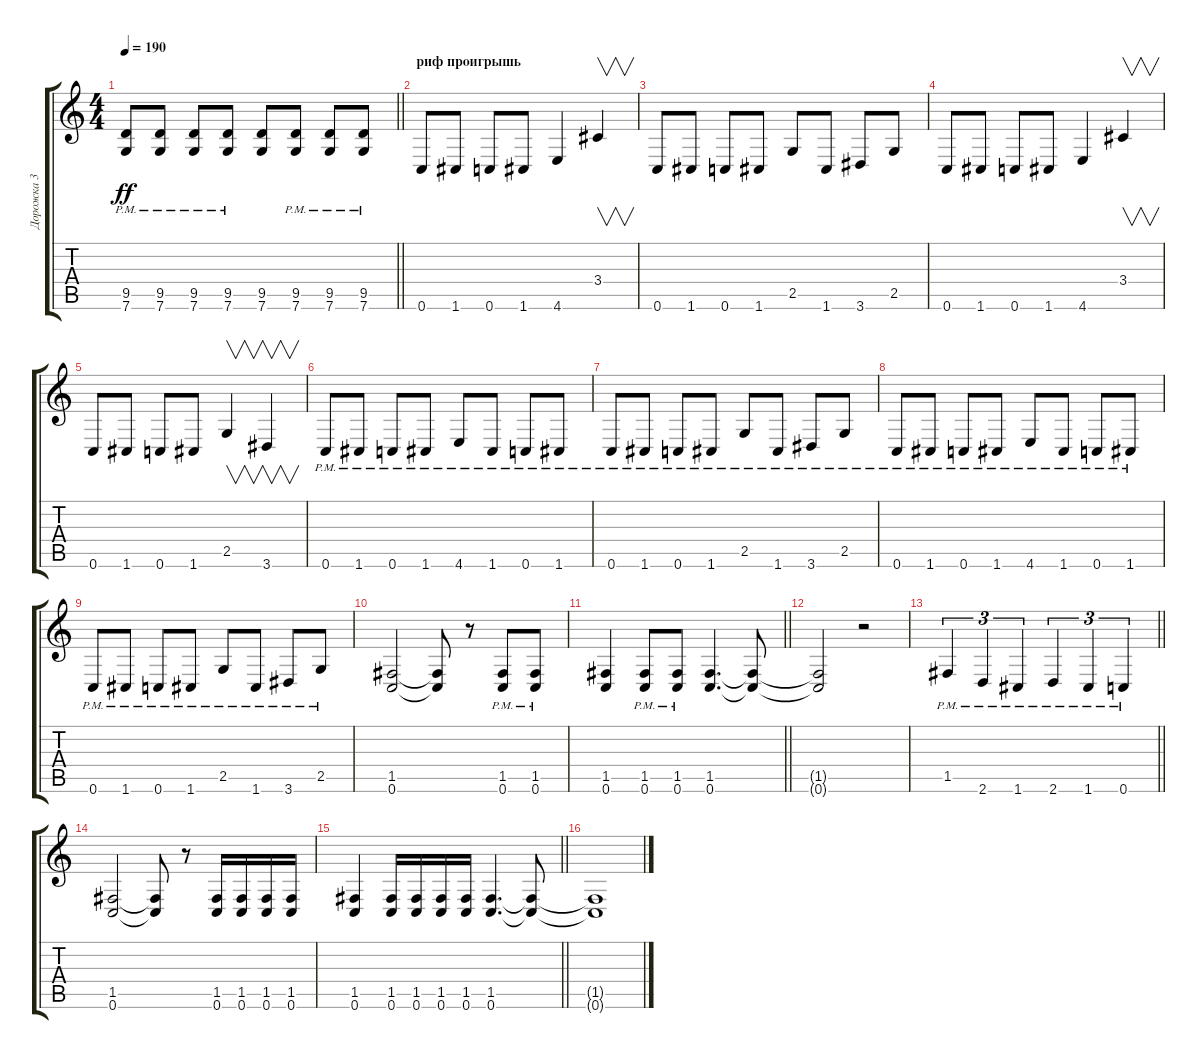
\track ("Дорожка 3" "Дорожка 3") {instrument distortionguitar}
\staff {score tabs}
\tuning (C4 G3 Eb3 Bb2 F2 C2) {hide}
\ts (4 4)
\tempo 190
\clef g2
\barLineRight lightlight
\ks c
(9.5{pm} 7.6{pm}).8{dy ff} (9.5{pm} 7.6{pm}).8 (9.5{pm} 7.6{pm}).8 (9.5{pm} 7.6{pm}).8 (9.5 7.6).8 (9.5{pm} 7.6{pm}).8 (9.5{pm} 7.6{pm}).8 (9.5{pm} 7.6{pm}).8 |
\section ("" "риф проигрышь")
0.6.8 1.6.8 0.6.8 1.6.8 4.6.4 3.4.4{v instrument guitarharmonics} |
0.6.8{instrument distortionguitar} 1.6.8 0.6.8 1.6.8 2.5.8 1.6.8 3.6.8 2.5.8 |
0.6.8 1.6.8 0.6.8 1.6.8 4.6.4 3.4.4{v instrument guitarharmonics} |
0.6.8{instrument distortionguitar} 1.6.8 0.6.8 1.6.8 2.5.4{v} 3.6.4{v} |
0.6{pm}.8 1.6{pm}.8 0.6{pm}.8 1.6{pm}.8 4.6{pm}.8 1.6{pm}.8 0.6{pm}.8 1.6{pm}.8 |
0.6{pm}.8 1.6{pm}.8 0.6{pm}.8 1.6{pm}.8 2.5{pm}.8 1.6{pm}.8 3.6{pm}.8 2.5{pm}.8 |
0.6{pm}.8 1.6{pm}.8 0.6{pm}.8 1.6{pm}.8 4.6{pm}.8 1.6{pm}.8 0.6{pm}.8 1.6{pm}.8 |
0.6{pm}.8 1.6{pm}.8 0.6{pm}.8 1.6{pm}.8 2.5{pm}.8 1.6{pm}.8 3.6{pm}.8 2.5{pm}.8 |
(1.5 0.6).2 (1.5{t} 0.6{t}).8 r.8 (1.5{pm} 0.6{pm}).8 (1.5{pm} 0.6{pm}).8 |
\barLineRight lightlight
(1.5 0.6).4 (1.5{pm} 0.6{pm}).8 (1.5{pm} 0.6{pm}).8 (1.5 0.6).4{d} (1.5{t} 0.6{t}).8 |
(1.5{t} 0.6{t}).2 r.2 |
\barLineRight lightlight
1.5{pm}.4{tu (3 2)} 2.6{pm}.4{tu (3 2)} 1.6{pm}.4{tu (3 2)} 2.6{pm}.4{tu (3 2)} 1.6{pm}.4{tu (3 2)} 0.6{pm}.4{tu (3 2)} |
(1.5 0.6).2 (1.5{t} 0.6{t}).8 r.8 (1.5 0.6).16 (1.5 0.6).16 (1.5 0.6).16 (1.5 0.6).16 |
\barLineRight lightlight
(1.5 0.6).4 (1.5 0.6).16 (1.5 0.6).16 (1.5 0.6).16 (1.5 0.6).16 (1.5 0.6).4{d} (1.5{t} 0.6{t}).8 |
(1.5{t} 0.6{t}).1
